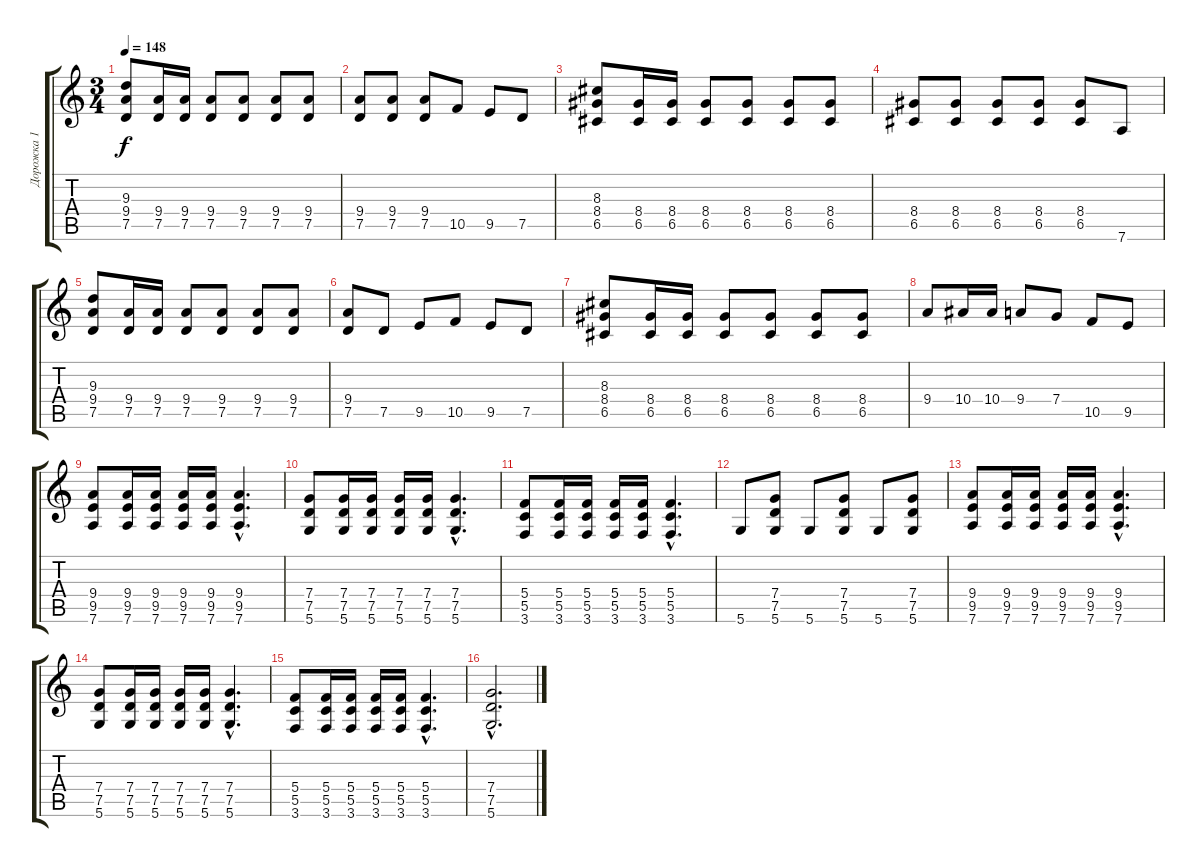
\track ("Дорожка 1" "Дорожка 1") {instrument distortionguitar}
\staff {score tabs}
\tuning (D4 A3 F3 C3 G2 D2) {hide}
\ts (3 4)
\tempo 148
\clef g2
\ks c
(9.3 9.4 7.5).8{dy f instrument distortionguitar} (9.4 7.5).16 (9.4 7.5).16 (9.4 7.5).8 (9.4 7.5).8 (9.4 7.5).8 (9.4 7.5).8 |
(9.4 7.5).8 (9.4 7.5).8 (9.4 7.5).8 10.5.8 9.5.8 7.5.8 |
(8.3 8.4 6.5).8 (8.4 6.5).16 (8.4 6.5).16 (8.4 6.5).8 (8.4 6.5).8 (8.4 6.5).8 (8.4 6.5).8 |
(8.4 6.5).8 (8.4 6.5).8 (8.4 6.5).8 (8.4 6.5).8 (8.4 6.5).8 7.6.8 |
(9.3 9.4 7.5).8 (9.4 7.5).16 (9.4 7.5).16 (9.4 7.5).8 (9.4 7.5).8 (9.4 7.5).8 (9.4 7.5).8 |
(9.4 7.5).8 7.5.8 9.5.8 10.5.8 9.5.8 7.5.8 |
(8.3 8.4 6.5).8 (8.4 6.5).16 (8.4 6.5).16 (8.4 6.5).8 (8.4 6.5).8 (8.4 6.5).8 (8.4 6.5).8 |
9.4.8 10.4.16 10.4.16 9.4.8 7.4.8 10.5.8 9.5.8 |
(9.4 9.5 7.6).8 (9.4 9.5 7.6).16 (9.4 9.5 7.6).16 (9.4 9.5 7.6).16 (9.4 9.5 7.6).16 (9.4{hac} 9.5{hac} 7.6{hac}).4{d} |
(7.4 7.5 5.6).8 (7.4 7.5 5.6).16 (7.4 7.5 5.6).16 (7.4 7.5 5.6).16 (7.4 7.5 5.6).16 (7.4{hac} 7.5{hac} 5.6{hac}).4{d} |
(5.4 5.5 3.6).8 (5.4 5.5 3.6).16 (5.4 5.5 3.6).16 (5.4 5.5 3.6).16 (5.4 5.5 3.6).16 (5.4{hac} 5.5{hac} 3.6{hac}).4{d} |
5.6.8 (7.4 7.5 5.6).8 5.6.8 (7.4 7.5 5.6).8 5.6.8 (7.4 7.5 5.6).8 |
(9.4 9.5 7.6).8 (9.4 9.5 7.6).16 (9.4 9.5 7.6).16 (9.4 9.5 7.6).16 (9.4 9.5 7.6).16 (9.4{hac} 9.5{hac} 7.6{hac}).4{d} |
(7.4 7.5 5.6).8 (7.4 7.5 5.6).16 (7.4 7.5 5.6).16 (7.4 7.5 5.6).16 (7.4 7.5 5.6).16 (7.4{hac} 7.5{hac} 5.6{hac}).4{d} |
(5.4 5.5 3.6).8 (5.4 5.5 3.6).16 (5.4 5.5 3.6).16 (5.4 5.5 3.6).16 (5.4 5.5 3.6).16 (5.4{hac} 5.5{hac} 3.6{hac}).4{d} |
(7.4{hac} 7.5{hac} 5.6{hac}).2{d}
